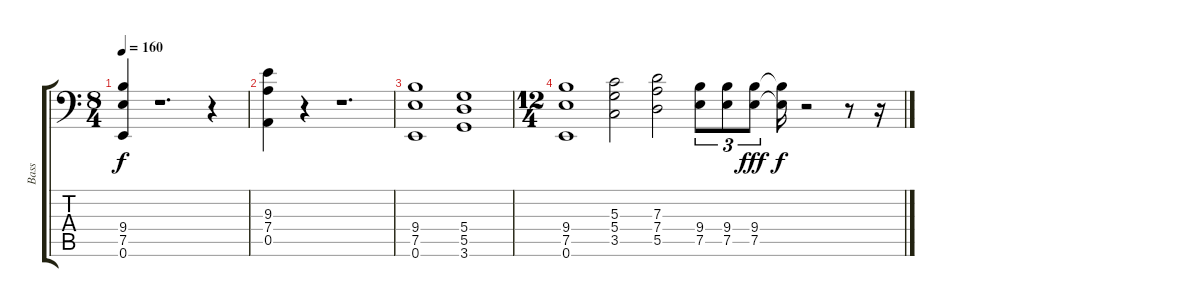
\track ("Bass" "Bass") {instrument electricbassfinger}
\staff {score tabs}
\tuning (E3 B2 G2 D2 A1 E1) {hide}
\ts (8 4)
\tempo 160
\clef f4
\ks c
(9.4 7.5 0.6).4{dy f} r.1{d} r.4 |
(9.3 7.4 0.5).4 r.4 r.1{d} |
(9.4 7.5 0.6).1 (5.4 5.5 3.6).1 |
\ts (12 4)
(9.4 7.5 0.6).1 (5.3 5.4 3.5).2 (7.3 7.4 5.5).2 (9.4 7.5).8{tu (3 2)} (9.4 7.5).8{tu (3 2)} (9.4 7.5).8{tu (3 2) dy fff} (9.4{t} 7.5{t}).16{dy f} r.2 r.8 r.16
